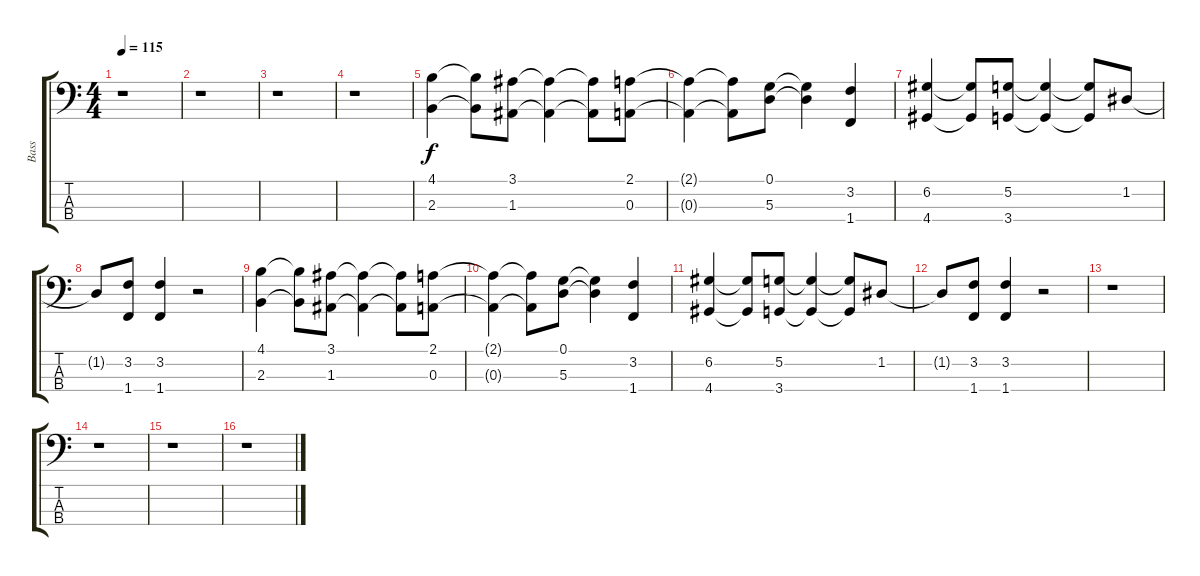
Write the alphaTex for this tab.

\track ("Bass" "Bass") {instrument electricbasspick}
\staff {score tabs}
\tuning (G2 D2 A1 E1) {hide}
\ts (4 4)
\tempo 115
\clef f4
\ks c
r.1{dy f} |
r.1 |
r.1 |
r.1 |
(4.1 2.3).4 (4.1{t} 2.3{t}).8 (3.1 1.3).8 (3.1{t} 1.3{t}).4 (3.1{t} 1.3{t}).8 (2.1 0.3).8 |
(2.1{t} 0.3{t}).4 (2.1{t} 0.3{t}).8 (0.1 5.3).8 (0.1{t} 5.3{t}).4 (3.2 1.4).4 |
(6.2 4.4).4 (6.2{t} 4.4{t}).8 (5.2 3.4).8 (5.2{t} 3.4{t}).4 (5.2{t} 3.4{t}).8 1.2.8 |
1.2{t}.8 (3.2 1.4).8 (3.2 1.4).4 r.2 |
(4.1 2.3).4 (4.1{t} 2.3{t}).8 (3.1 1.3).8 (3.1{t} 1.3{t}).4 (3.1{t} 1.3{t}).8 (2.1 0.3).8 |
(2.1{t} 0.3{t}).4 (2.1{t} 0.3{t}).8 (0.1 5.3).8 (0.1{t} 5.3{t}).4 (3.2 1.4).4 |
(6.2 4.4).4 (6.2{t} 4.4{t}).8 (5.2 3.4).8 (5.2{t} 3.4{t}).4 (5.2{t} 3.4{t}).8 1.2.8 |
1.2{t}.8 (3.2 1.4).8 (3.2 1.4).4 r.2 |
r.1 |
r.1 |
r.1 |
r.1
